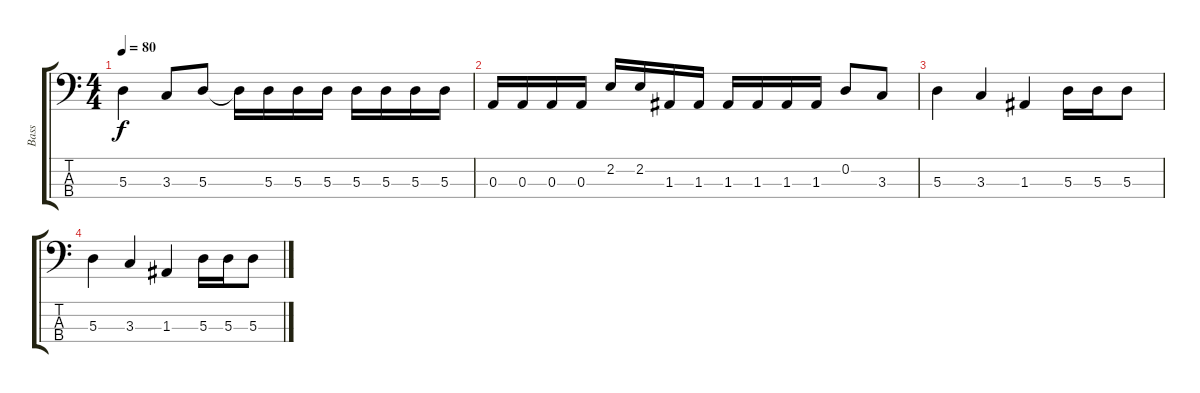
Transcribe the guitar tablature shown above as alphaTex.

\track ("Bass" "Bass") {instrument electricbasspick}
\staff {score tabs}
\tuning (G2 D2 A1 E1) {hide}
\ts (4 4)
\tempo 80
\clef f4
\ks c
5.3.4{dy f} 3.3.8 5.3.8 5.3{t}.16 5.3.16 5.3.16 5.3.16 5.3.16 5.3.16 5.3.16 5.3.16 |
0.3.16 0.3.16 0.3.16 0.3.16 2.2.16 2.2.16 1.3.16 1.3.16 1.3.16 1.3.16 1.3.16 1.3.16 0.2.8 3.3.8 |
5.3.4 3.3.4 1.3.4 5.3.16 5.3.16 5.3.8 |
5.3.4 3.3.4 1.3.4 5.3.16 5.3.16 5.3.8
